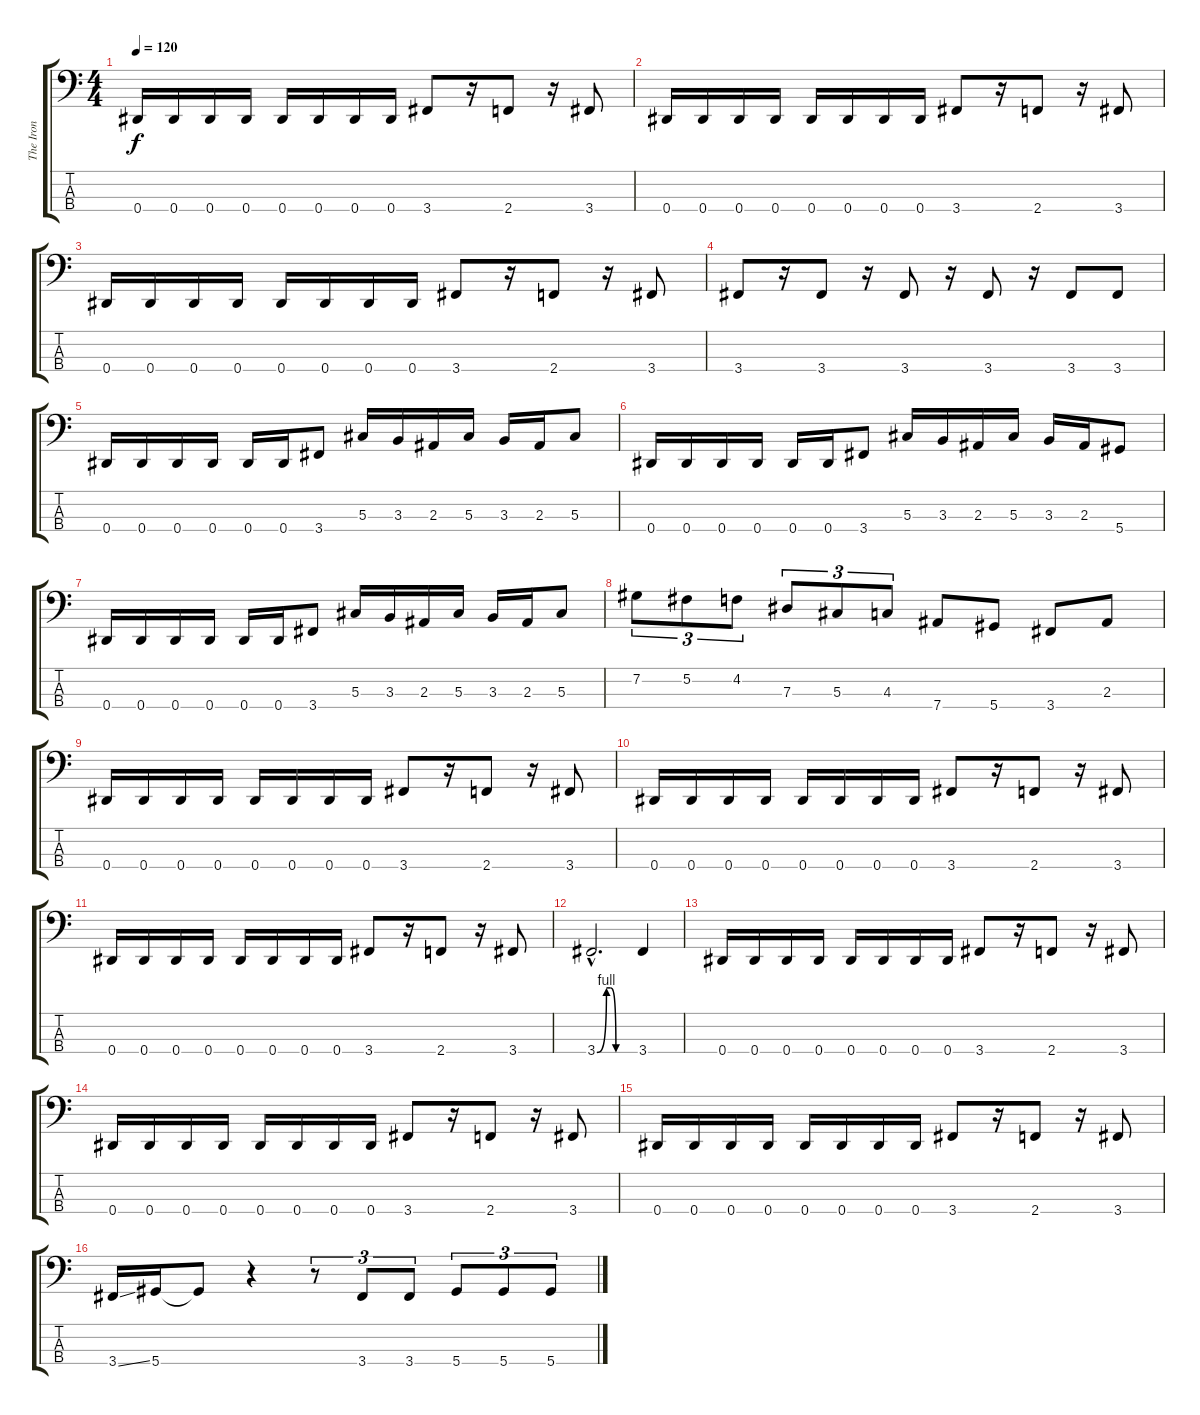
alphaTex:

\track ("The Iron" "The Iron") {instrument electricbassfinger}
\staff {score tabs}
\tuning (Gb2 Db2 Ab1 Eb1) {hide}
\ts (4 4)
\tempo 120
\clef f4
\ks c
0.4.16{txt "" dy f instrument electricbassfinger} 0.4.16 0.4.16 0.4.16 0.4.16 0.4.16 0.4.16 0.4.16 3.4.8 r.16 2.4.8 r.16 3.4.8 |
0.4.16 0.4.16 0.4.16 0.4.16 0.4.16 0.4.16 0.4.16 0.4.16 3.4.8 r.16 2.4.8 r.16 3.4.8 |
0.4.16 0.4.16 0.4.16 0.4.16 0.4.16 0.4.16 0.4.16 0.4.16 3.4.8 r.16 2.4.8 r.16 3.4.8 |
3.4.8 r.16 3.4.8 r.16 3.4.8 r.16 3.4.8 r.16 3.4.8 3.4.8 |
0.4.16 0.4.16 0.4.16 0.4.16 0.4.16 0.4.16 3.4.8 5.3.16 3.3.16 2.3.16 5.3.16 3.3.16 2.3.16 5.3.8 |
0.4.16 0.4.16 0.4.16 0.4.16 0.4.16 0.4.16 3.4.8 5.3.16 3.3.16 2.3.16 5.3.16 3.3.16 2.3.16 5.4.8 |
0.4.16 0.4.16 0.4.16 0.4.16 0.4.16 0.4.16 3.4.8 5.3.16 3.3.16 2.3.16 5.3.16 3.3.16 2.3.16 5.3.8 |
7.2.8{tu (3 2)} 5.2.8{tu (3 2)} 4.2.8{tu (3 2)} 7.3.8{tu (3 2)} 5.3.8{tu (3 2)} 4.3.8{tu (3 2)} 7.4.8 5.4.8 3.4.8 2.3.8 |
0.4.16 0.4.16 0.4.16 0.4.16 0.4.16 0.4.16 0.4.16 0.4.16 3.4.8 r.16 2.4.8 r.16 3.4.8 |
0.4.16 0.4.16 0.4.16 0.4.16 0.4.16 0.4.16 0.4.16 0.4.16 3.4.8 r.16 2.4.8 r.16 3.4.8 |
0.4.16 0.4.16 0.4.16 0.4.16 0.4.16 0.4.16 0.4.16 0.4.16 3.4.8 r.16 2.4.8 r.16 3.4.8 |
3.4{be (custom 0 0 15 4 21 4 30 0 40 0 45 0 60 0) hac}.2{d} 3.4.4 |
0.4.16 0.4.16 0.4.16 0.4.16 0.4.16 0.4.16 0.4.16 0.4.16 3.4.8 r.16 2.4.8 r.16 3.4.8 |
0.4.16 0.4.16 0.4.16 0.4.16 0.4.16 0.4.16 0.4.16 0.4.16 3.4.8 r.16 2.4.8 r.16 3.4.8 |
0.4.16 0.4.16 0.4.16 0.4.16 0.4.16 0.4.16 0.4.16 0.4.16 3.4.8 r.16 2.4.8 r.16 3.4.8 |
3.4{ss}.16 5.4.16 5.4{t}.8 r.4 r.8{tu (3 2)} 3.4.8{tu (3 2)} 3.4.8{tu (3 2)} 5.4.8{tu (3 2)} 5.4.8{tu (3 2)} 5.4.8{tu (3 2)}
